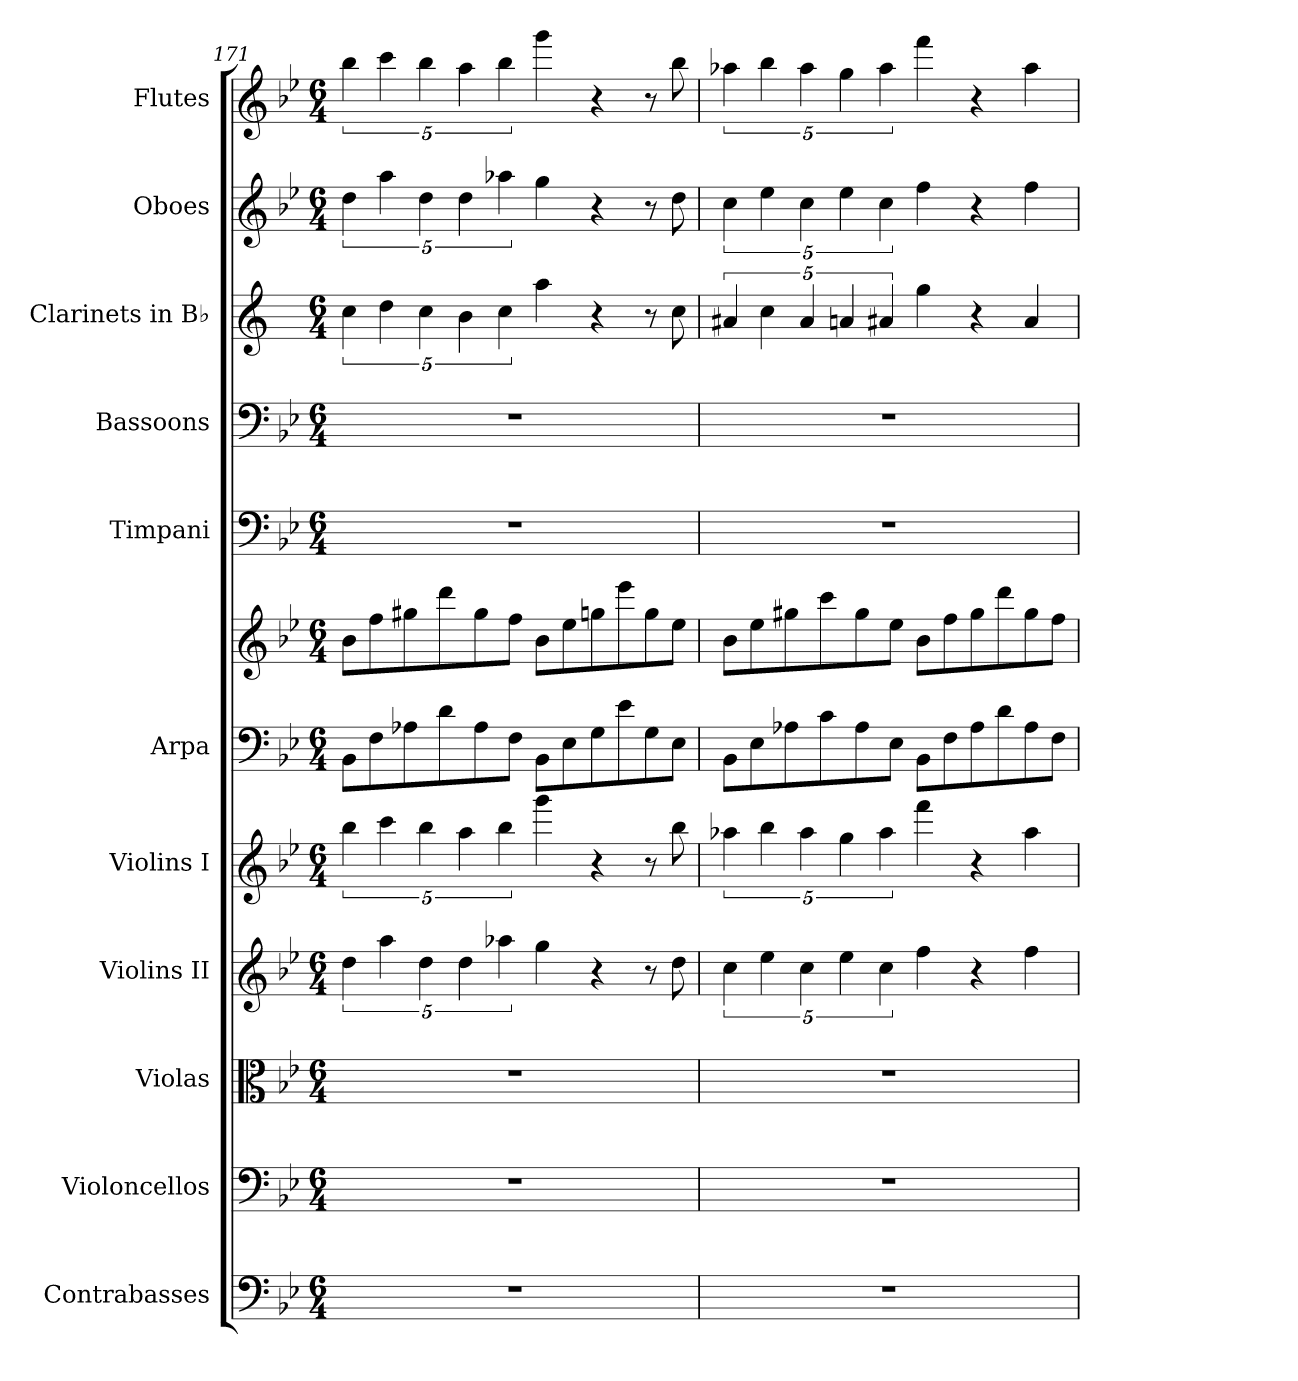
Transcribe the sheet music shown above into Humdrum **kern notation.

**kern	**kern	**kern	**kern	**kern	**kern	**kern	**kern	**kern	**kern	**kern	**kern
*part11	*part10	*part9	*part8	*part7	*part6	*part6	*part5	*part4	*part3	*part2	*part1
*staff12	*staff11	*staff10	*staff9	*staff8	*staff7	*staff6	*staff5	*staff4	*staff3	*staff2	*staff1
*I"Contrabasses	*I"Violoncellos	*I"Violas	*I"Violins II	*I"Violins I	*I"Arpa	*	*I"Timpani	*I"Bassoons	*I"Clarinets in B♭	*I"Oboes	*I"Flutes
*I'Cb.	*I'Vc.	*I'Vla.	*I'Vln. II	*I'Vln. I	*I'Arp.	*	*I'Timp.	*I'Bsn.	*	*I'Ob.	*I'Fl.
*clefF4	*clefF4	*clefC3	*clefG2	*clefG2	*clefF4	*clefG2	*clefF4	*clefF4	*clefG2	*clefG2	*clefG2
*ITrd7c12	*	*	*	*	*	*	*	*	*ITrd1c2	*	*
*k[b-e-]	*k[b-e-]	*k[b-e-]	*k[b-e-]	*k[b-e-]	*k[b-e-]	*k[b-e-]	*k[b-e-]	*k[b-e-]	*k[b-e-]	*k[b-e-]	*k[b-e-]
*M6/4	*M6/4	*M6/4	*M6/4	*M6/4	*M6/4	*M6/4	*M6/4	*M6/4	*M6/4	*M6/4	*M6/4
=171	=171	=171	=171	=171	=171	=171	=171	=171	=171	=171	=171
1.r	1.r	1.r	20%3dd\	20%3bb-\	8BB-\L	8b-\L	1.r	1.r	20%3b-\	20%3dd\	20%3bb-\
.	.	.	.	.	8F\	8ff\	.	.	.	.	.
.	.	.	20%3aa\	20%3ccc\	.	.	.	.	20%3cc\	20%3aa\	20%3ccc\
.	.	.	.	.	8A-X\	8gg#X\	.	.	.	.	.
.	.	.	20%3dd\	20%3bb-\	.	.	.	.	20%3b-\	20%3dd\	20%3bb-\
.	.	.	.	.	8d\	8ddd\	.	.	.	.	.
.	.	.	20%3dd\	20%3aa\	.	.	.	.	20%3a\	20%3dd\	20%3aa\
.	.	.	.	.	8A-\	8gg#\	.	.	.	.	.
.	.	.	20%3aa-X\	20%3bb-\	.	.	.	.	20%3b-\	20%3aa-X\	20%3bb-\
.	.	.	.	.	8F\J	8ff\J	.	.	.	.	.
.	.	.	4gg\	4ggg\	8BB-\L	8b-\L	.	.	4gg\	4gg\	4ggg\
.	.	.	.	.	8E-\	8ee-\	.	.	.	.	.
.	.	.	4r	4r	8G\	8ggn\	.	.	4r	4r	4r
.	.	.	.	.	8e-\	8eee-\	.	.	.	.	.
.	.	.	8r	8r	8G\	8gg\	.	.	8r	8r	8r
.	.	.	8dd\	8bb-\	8E-\J	8ee-\J	.	.	8b-\	8dd\	8bb-\
!!LO:PB:g=z
=172	=172	=172	=172	=172	=172	=172	=172	=172	=172	=172	=172
1.r	1.r	1.r	20%3cc\	20%3aa-X\	8BB-\L	8b-\L	1.r	1.r	20%3g#X/	20%3cc\	20%3aa-X\
.	.	.	.	.	8E-\	8ee-\	.	.	.	.	.
.	.	.	20%3ee-\	20%3bb-\	.	.	.	.	20%3b-\	20%3ee-\	20%3bb-\
.	.	.	.	.	8A-X\	8gg#X\	.	.	.	.	.
.	.	.	20%3cc\	20%3aa-\	.	.	.	.	20%3g#/	20%3cc\	20%3aa-\
.	.	.	.	.	8c\	8ccc\	.	.	.	.	.
.	.	.	20%3ee-\	20%3gg\	.	.	.	.	20%3gn/	20%3ee-\	20%3gg\
.	.	.	.	.	8A-\	8gg#\	.	.	.	.	.
.	.	.	20%3cc\	20%3aa-\	.	.	.	.	20%3g#X/	20%3cc\	20%3aa-\
.	.	.	.	.	8E-\J	8ee-\J	.	.	.	.	.
.	.	.	4ff\	4fff\	8BB-\L	8b-\L	.	.	4ff\	4ff\	4fff\
.	.	.	.	.	8F\	8ff\	.	.	.	.	.
.	.	.	4r	4r	8A-\	8gg#\	.	.	4r	4r	4r
.	.	.	.	.	8d\	8ddd\	.	.	.	.	.
.	.	.	4ff\	4aa-\	8A-\	8gg#\	.	.	4g#/	4ff\	4aa-\
.	.	.	.	.	8F\J	8ff\J	.	.	.	.	.
=	=	=	=	=	=	=	=	=	=	=	=
*-	*-	*-	*-	*-	*-	*-	*-	*-	*-	*-	*-
